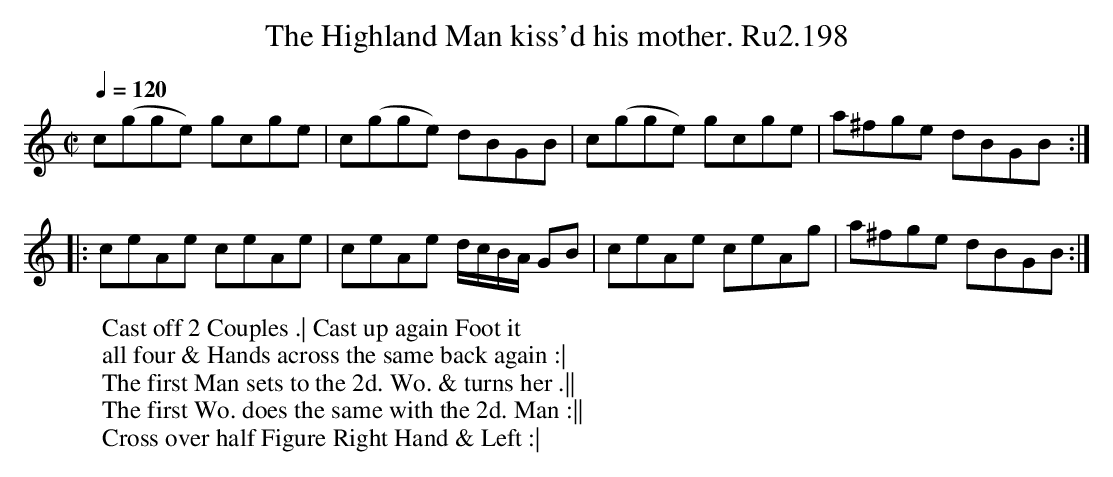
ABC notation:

X:1
T:Highland Man kiss'd his mother. Ru2.198, The
M:C|
L:1/8
Q:1/4=120
K:C
c(gge) gcge|c(gge) dBGB|c(gge) gcge|a^fge dBGB:|
|:ceAe ceAe|ceAe d/c/B/A/ GB|ceAe ceAg|a^fge dBGB:|
W:Cast off 2 Couples .| Cast up again Foot it
W:all four & Hands across the same back again :|
W:The first Man sets to the 2d. Wo. & turns her .||
W:The first Wo. does the same with the 2d. Man :||
W:Cross over half Figure Right Hand & Left :|
